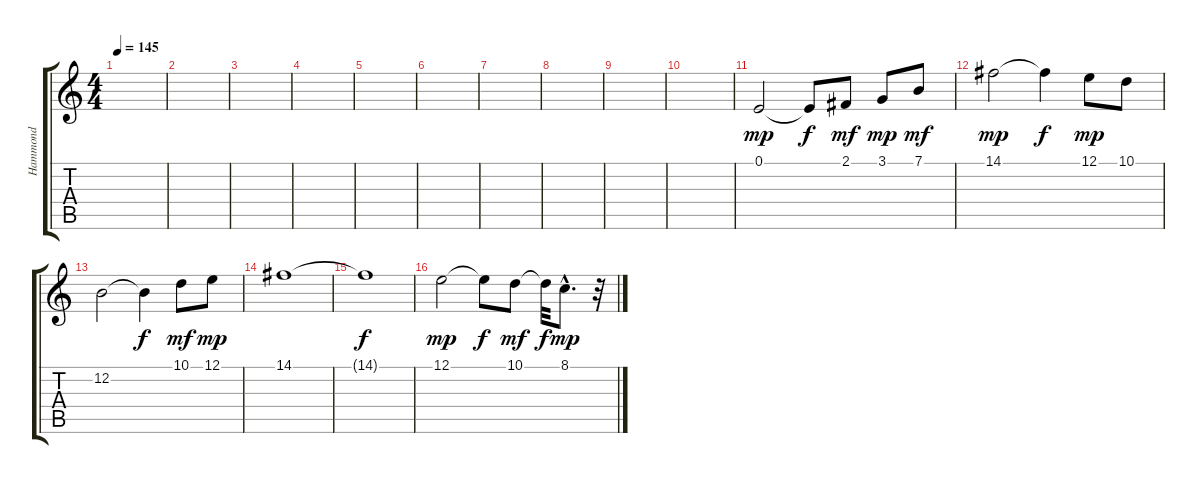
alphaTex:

\track ("Hammond" "Hammond") {instrument drawbarorgan}
\staff {score tabs}
\tuning (E4 B3 G3 D3 A2 E2) {hide}
\ts (4 4)
\tempo 145
\clef g2
\ks c
|
|
|
|
|
|
|
|
|
|
0.1.2{dy mp volume 10} 0.1{t}.8{dy f} 2.1.8{dy mf} 3.1.8{dy mp} 7.1.8{dy mf} |
14.1.2{dy mp} 14.1{t}.4{dy f} 12.1.8{dy mp} 10.1.8 |
12.2.2 12.2{t}.4{dy f} 10.1.8{dy mf} 12.1.8{dy mp} |
14.1.1 |
14.1{t}.1{dy f} |
12.1.2{dy mp} 12.1{t}.8{dy f} 10.1.8{dy mf} 10.1{t}.32{dy f} 8.1{hac}.8{d dy mp} r.32
